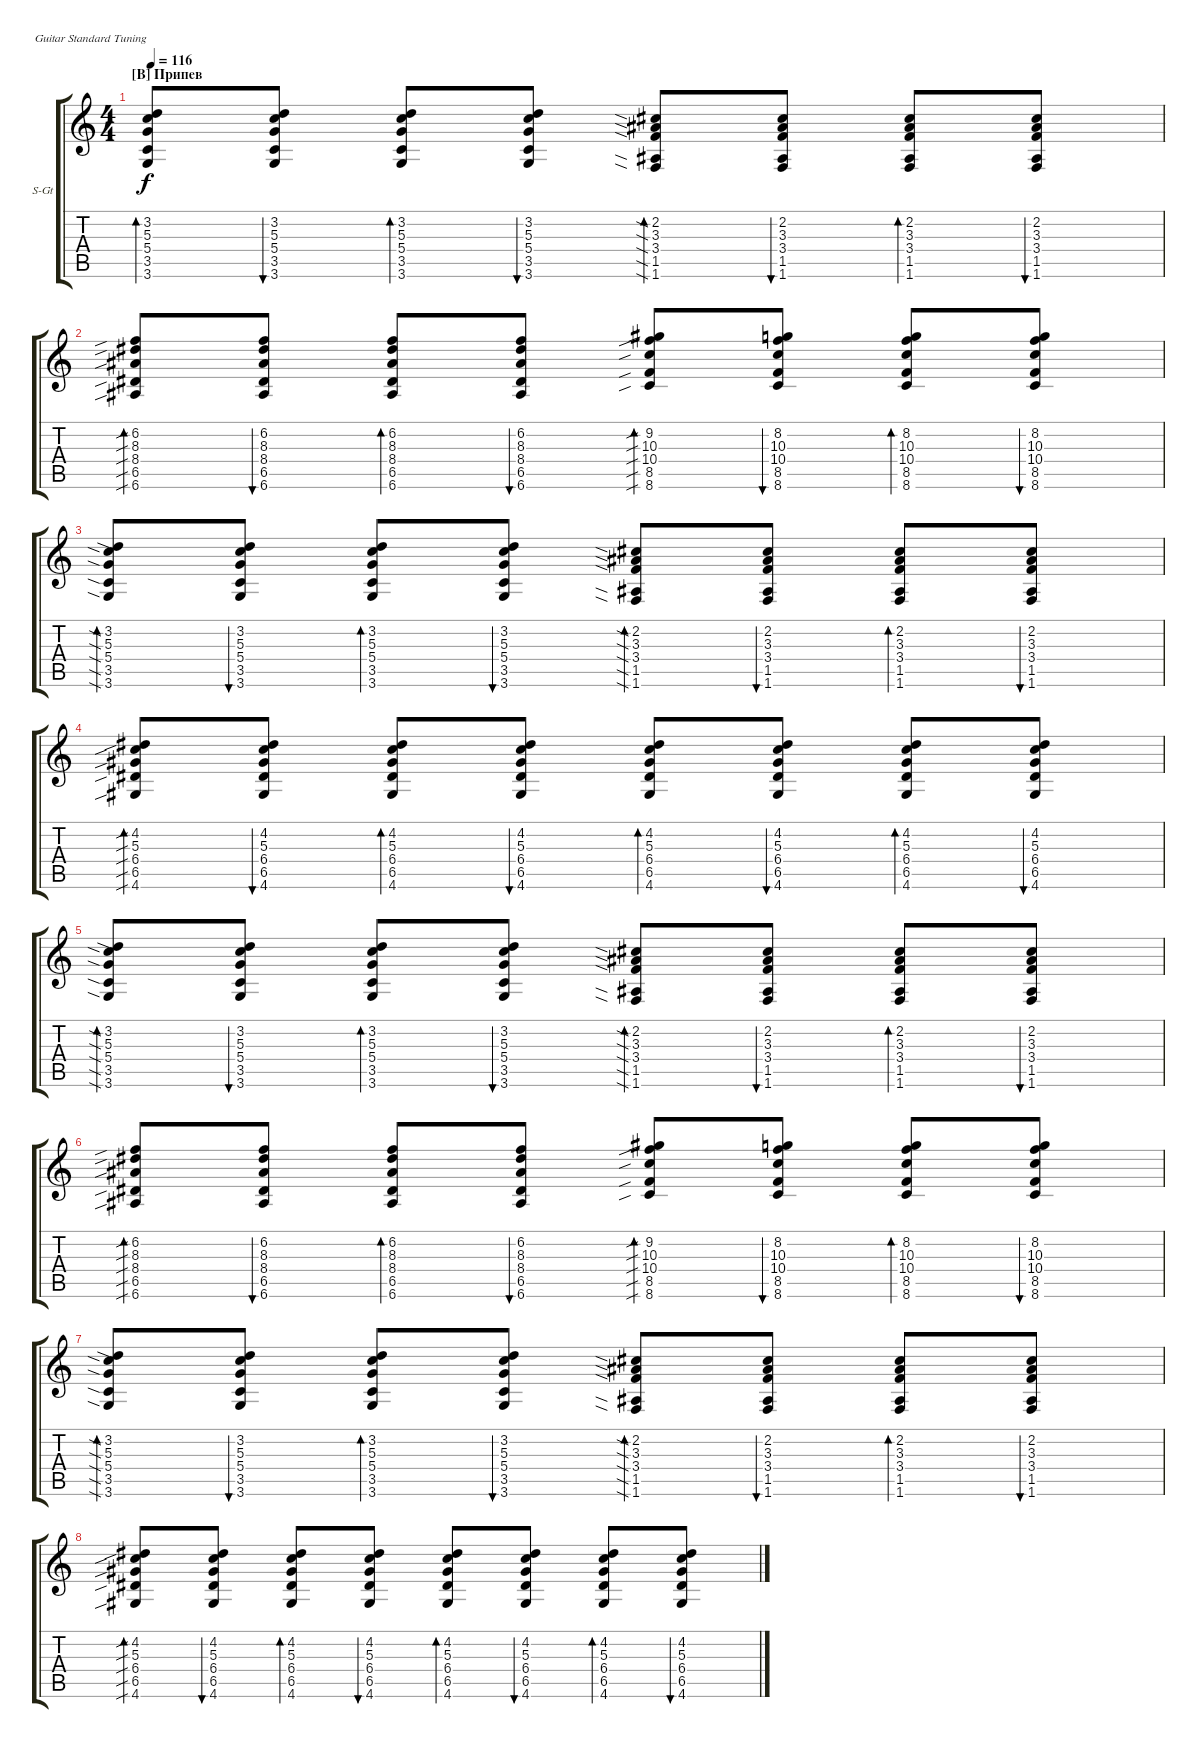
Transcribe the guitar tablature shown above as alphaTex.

\defaultSystemsLayout 4
\bracketExtendMode groupsimilarinstruments
\firstSystemTrackNameOrientation horizontal
\otherSystemsTrackNameOrientation horizontal
\track ("Steel Guitar" "S-Gt") {instrument acousticguitarsteel}
\staff {score tabs}
\tuning (E4 B3 G3 D3 A2 E2)
\ts (4 4)
\section ("B" "Припев")
\tempo 116
\clef g2
\ks c
(5.4 3.5 5.3 3.6 3.2).8{bd 119 dy f} (5.4 3.5 3.2 5.3 3.6).8{bu 119} (5.4 3.5 3.6 5.3 3.2).8{bd 118} (5.4 3.5 5.3 3.2 3.6).8{bu 117} (3.4{sia} 1.5{sia} 1.6{sia} 3.3{sia} 2.2{sia}).8{bd 116} (3.4 1.5 2.2 3.3 1.6).8{bu 115} (3.4 1.5 2.2 3.3 1.6).8{bd 114} (3.4 1.5 2.2 3.3 1.6).8{bu 114} |
(8.4{sib} 6.5{sib} 6.6{sib} 8.3{sib} 6.2{sib}).8{bd 114} (8.4 6.5 6.6 8.3 6.2).8{bu 114} (8.4 6.5 6.6 8.3 6.2).8{bd 114} (8.4 6.5 6.6 8.3 6.2).8{bu 114} (10.4{sib} 8.5{sib} 8.6{sib} 10.3{sib} 9.2{sib}).8{bd 114} (10.4 8.5 8.6 10.3 8.2).8{bu 114} (10.4 8.5 8.6 10.3 8.2).8{bd 114} (10.4 8.5 8.6 10.3 8.2).8{bu 114} |
(5.4{sia} 3.5{sia} 3.6{sia} 5.3{sia} 3.2{sia}).8{bd 114} (5.4 3.5 3.6 5.3 3.2).8{bu 114} (5.4 3.5 3.6 5.3 3.2).8{bd 114} (5.4 3.5 3.6 5.3 3.2).8{bu 114} (3.4{sia} 1.5{sia} 1.6{sia} 3.3{sia} 2.2{sia}).8{bd 114} (3.4 1.5 1.6 3.3 2.2).8{bu 114} (3.4 1.5 1.6 3.3 2.2).8{bd 114} (3.4 1.5 1.6 3.3 2.2).8{bu 114} |
(6.5{sib} 4.6{sib} 6.4{sib} 5.3{sib} 4.2{sib}).8{bd 114} (6.5 4.6 6.4 5.3 4.2).8{bu 114} (6.5 4.6 6.4 5.3 4.2).8{bd 114} (6.5 4.6 6.4 5.3 4.2).8{bu 114} (6.5 4.6 6.4 5.3 4.2).8{bd 114} (6.5 4.6 6.4 5.3 4.2).8{bu 114} (6.5 4.6 6.4 5.3 4.2).8{bd 114} (6.5 4.6 6.4 5.3 4.2).8{bu 114} |
(5.4{sia} 3.5{sia} 5.3{sia} 3.6{sia} 3.2{sia}).8{bd 119} (5.4 3.5 3.2 5.3 3.6).8{bu 119} (5.4 3.5 3.6 5.3 3.2).8{bd 118} (5.4 3.5 5.3 3.2 3.6).8{bu 117} (3.4{sia} 1.5{sia} 1.6{sia} 3.3{sia} 2.2{sia}).8{bd 116} (3.4 1.5 2.2 3.3 1.6).8{bu 115} (3.4 1.5 2.2 3.3 1.6).8{bd 114} (3.4 1.5 2.2 3.3 1.6).8{bu 114} |
(8.4{sib} 6.5{sib} 6.6{sib} 8.3{sib} 6.2{sib}).8{bd 114} (8.4 6.5 6.6 8.3 6.2).8{bu 114} (8.4 6.5 6.6 8.3 6.2).8{bd 114} (8.4 6.5 6.6 8.3 6.2).8{bu 114} (10.4{sib} 8.5{sib} 8.6{sib} 10.3{sib} 9.2{sib}).8{bd 114} (10.4 8.5 8.6 10.3 8.2).8{bu 114} (10.4 8.5 8.6 10.3 8.2).8{bd 114} (10.4 8.5 8.6 10.3 8.2).8{bu 114} |
(5.4{sia} 3.5{sia} 3.6{sia} 5.3{sia} 3.2{sia}).8{bd 114} (5.4 3.5 3.6 5.3 3.2).8{bu 114} (5.4 3.5 3.6 5.3 3.2).8{bd 114} (5.4 3.5 3.6 5.3 3.2).8{bu 114} (3.4{sia} 1.5{sia} 1.6{sia} 3.3{sia} 2.2{sia}).8{bd 114} (3.4 1.5 1.6 3.3 2.2).8{bu 114} (3.4 1.5 1.6 3.3 2.2).8{bd 114} (3.4 1.5 1.6 3.3 2.2).8{bu 114} |
(6.5{sib} 4.6{sib} 6.4{sib} 5.3{sib} 4.2{sib}).8{bd 114} (6.5 4.6 6.4 5.3 4.2).8{bu 114} (6.5 4.6 6.4 5.3 4.2).8{bd 114} (6.5 4.6 6.4 5.3 4.2).8{bu 114} (6.5 4.6 6.4 5.3 4.2).8{bd 114} (6.5 4.6 6.4 5.3 4.2).8{bu 114} (6.5 4.6 6.4 5.3 4.2).8{bd 114} (6.5 4.6 6.4 5.3 4.2).8{bu 114}
